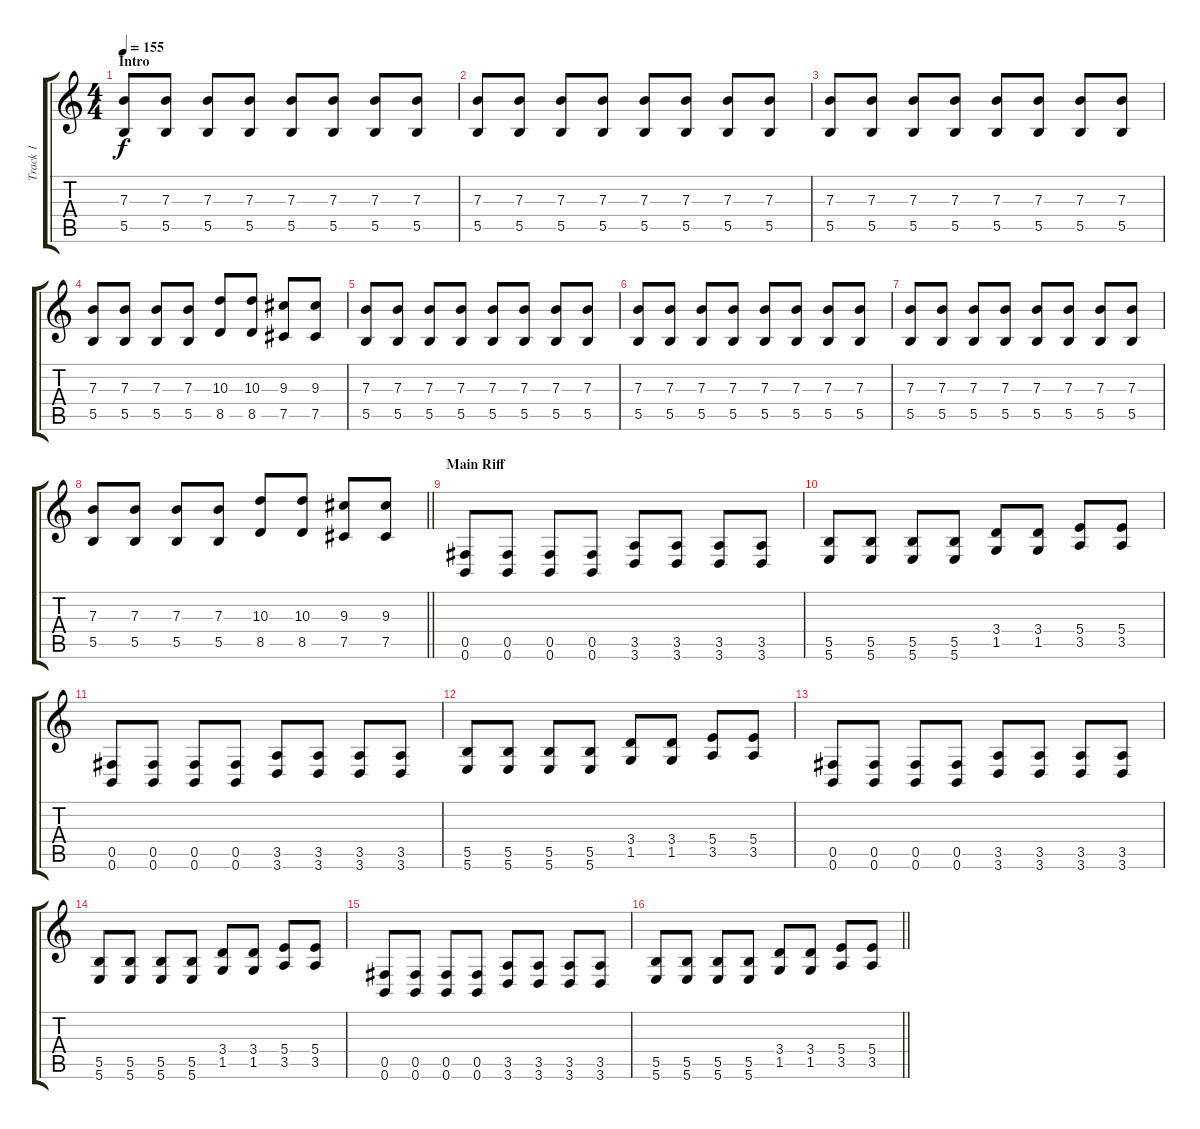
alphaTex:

\track ("Track 1" "Track 1") {instrument distortionguitar}
\staff {score tabs}
\tuning (Db4 Ab3 E3 B2 Gb2 B1) {hide}
\ts (4 4)
\section ("" "Intro")
\tempo 155
\clef g2
\ks c
(7.3 5.5).8{dy f instrument distortionguitar} (7.3 5.5).8 (7.3 5.5).8 (7.3 5.5).8 (7.3 5.5).8 (7.3 5.5).8 (7.3 5.5).8 (7.3 5.5).8 |
(7.3 5.5).8 (7.3 5.5).8 (7.3 5.5).8 (7.3 5.5).8 (7.3 5.5).8 (7.3 5.5).8 (7.3 5.5).8 (7.3 5.5).8 |
(7.3 5.5).8 (7.3 5.5).8 (7.3 5.5).8 (7.3 5.5).8 (7.3 5.5).8 (7.3 5.5).8 (7.3 5.5).8 (7.3 5.5).8 |
(7.3 5.5).8 (7.3 5.5).8 (7.3 5.5).8 (7.3 5.5).8 (10.3 8.5).8 (10.3 8.5).8 (9.3 7.5).8 (9.3 7.5).8 |
(7.3 5.5).8 (7.3 5.5).8 (7.3 5.5).8 (7.3 5.5).8 (7.3 5.5).8 (7.3 5.5).8 (7.3 5.5).8 (7.3 5.5).8 |
(7.3 5.5).8 (7.3 5.5).8 (7.3 5.5).8 (7.3 5.5).8 (7.3 5.5).8 (7.3 5.5).8 (7.3 5.5).8 (7.3 5.5).8 |
(7.3 5.5).8 (7.3 5.5).8 (7.3 5.5).8 (7.3 5.5).8 (7.3 5.5).8 (7.3 5.5).8 (7.3 5.5).8 (7.3 5.5).8 |
\barLineRight lightlight
(7.3 5.5).8 (7.3 5.5).8 (7.3 5.5).8 (7.3 5.5).8 (10.3 8.5).8 (10.3 8.5).8 (9.3 7.5).8 (9.3 7.5).8 |
\section ("" "Main Riff")
(0.5 0.6).8 (0.5 0.6).8 (0.5 0.6).8 (0.5 0.6).8 (3.5 3.6).8 (3.5 3.6).8 (3.5 3.6).8 (3.5 3.6).8 |
(5.5 5.6).8 (5.5 5.6).8 (5.5 5.6).8 (5.5 5.6).8 (3.4 1.5).8 (3.4 1.5).8 (5.4 3.5).8 (5.4 3.5).8 |
(0.5 0.6).8 (0.5 0.6).8 (0.5 0.6).8 (0.5 0.6).8 (3.5 3.6).8 (3.5 3.6).8 (3.5 3.6).8 (3.5 3.6).8 |
(5.5 5.6).8 (5.5 5.6).8 (5.5 5.6).8 (5.5 5.6).8 (3.4 1.5).8 (3.4 1.5).8 (5.4 3.5).8 (5.4 3.5).8 |
(0.5 0.6).8 (0.5 0.6).8 (0.5 0.6).8 (0.5 0.6).8 (3.5 3.6).8 (3.5 3.6).8 (3.5 3.6).8 (3.5 3.6).8 |
(5.5 5.6).8 (5.5 5.6).8 (5.5 5.6).8 (5.5 5.6).8 (3.4 1.5).8 (3.4 1.5).8 (5.4 3.5).8 (5.4 3.5).8 |
(0.5 0.6).8 (0.5 0.6).8 (0.5 0.6).8 (0.5 0.6).8 (3.5 3.6).8 (3.5 3.6).8 (3.5 3.6).8 (3.5 3.6).8 |
\barLineRight lightlight
(5.5 5.6).8 (5.5 5.6).8 (5.5 5.6).8 (5.5 5.6).8 (3.4 1.5).8 (3.4 1.5).8 (5.4 3.5).8 (5.4 3.5).8
